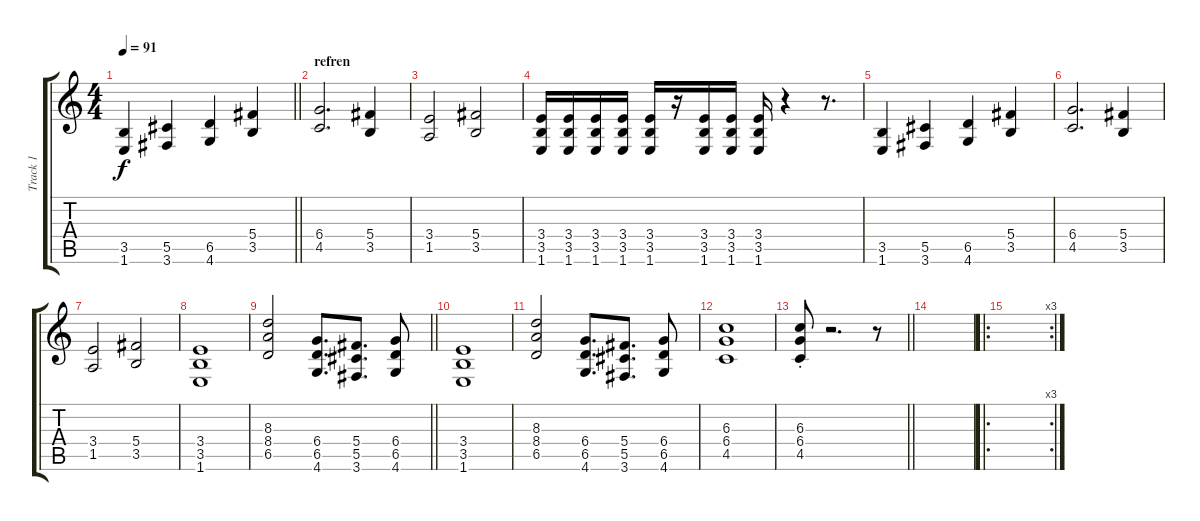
\track ("Track 1" "Track 1") {instrument distortionguitar}
\staff {score tabs}
\tuning (Eb4 Bb3 Gb3 Db3 Ab2 Eb2) {hide}
\ts (4 4)
\tempo 91
\clef g2
\barLineRight lightlight
\ks c
(3.5 1.6).4{dy f} (5.5 3.6).4 (6.5 4.6).4 (5.4 3.5).4 |
\section ("" "refren")
(6.4 4.5).2{d} (5.4 3.5).4 |
(3.4 1.5).2 (5.4 3.5).2 |
(3.4 3.5 1.6).16 (3.4 3.5 1.6).16 (3.4 3.5 1.6).16 (3.4 3.5 1.6).16 (3.4 3.5 1.6).16 r.16 (3.4 3.5 1.6).16 (3.4 3.5 1.6).16 (3.4 3.5 1.6).16 r.4 r.8{d} |
(3.5 1.6).4 (5.5 3.6).4 (6.5 4.6).4 (5.4 3.5).4 |
(6.4 4.5).2{d} (5.4 3.5).4 |
(3.4 1.5).2 (5.4 3.5).2 |
(3.4 3.5 1.6).1 |
\barLineRight lightlight
(8.3 8.4 6.5).2 (6.4 6.5 4.6).8{d} (5.4 5.5 3.6).8{d} (6.4 6.5 4.6).8 |
(3.4 3.5 1.6).1 |
(8.3 8.4 6.5).2 (6.4 6.5 4.6).8{d} (5.4 5.5 3.6).8{d} (6.4 6.5 4.6).8 |
(6.3 6.4 4.5).1 |
\barLineRight lightlight
(6.3{st} 6.4{st} 4.5{st}).8 r.2{d} r.8 |
|
\ro
\rc 3
